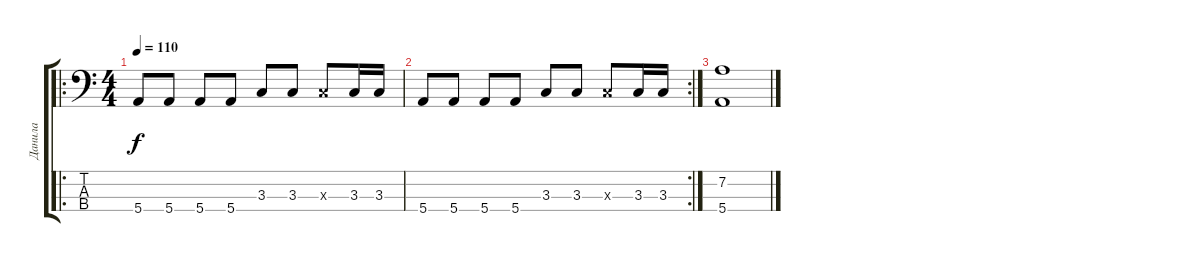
\track ("Данила" "Данила") {instrument electricbassfinger}
\staff {score tabs}
\tuning (G2 D2 A1 E1) {hide}
\ro
\ts (4 4)
\tempo 110
\clef f4
\ks c
5.4.8{dy f} 5.4.8 5.4.8 5.4.8 3.3.8 3.3.8 3.3{x}.8 3.3.16 3.3.16 |
\rc 2
5.4.8 5.4.8 5.4.8 5.4.8 3.3.8 3.3.8 3.3{x}.8 3.3.16 3.3.16 |
(7.2 5.4).1
